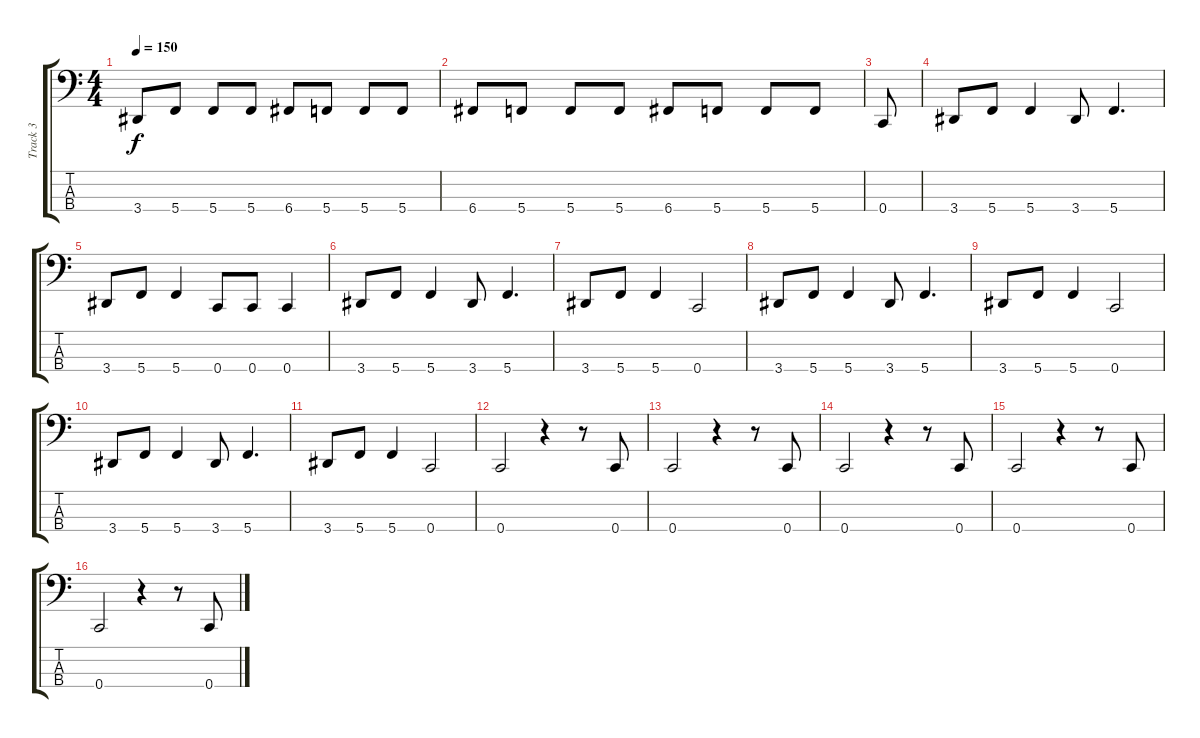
\track ("Track 3" "Track 3") {instrument acousticguitarsteel}
\staff {score tabs}
\tuning (Eb2 Bb1 F1 C1) {hide}
\ts (4 4)
\tempo 150
\clef f4
\ks c
3.4.8{dy f} 5.4.8 5.4.8 5.4.8 6.4.8 5.4.8 5.4.8 5.4.8 |
6.4.8 5.4.8 5.4.8 5.4.8 6.4.8 5.4.8 5.4.8 5.4.8 |
0.4.8 |
3.4.8 5.4.8 5.4.4 3.4.8 5.4.4{d} |
3.4.8 5.4.8 5.4.4 0.4.8 0.4.8 0.4.4 |
3.4.8 5.4.8 5.4.4 3.4.8 5.4.4{d} |
3.4.8 5.4.8 5.4.4 0.4.2 |
3.4.8 5.4.8 5.4.4 3.4.8 5.4.4{d} |
3.4.8 5.4.8 5.4.4 0.4.2 |
3.4.8 5.4.8 5.4.4 3.4.8 5.4.4{d} |
3.4.8 5.4.8 5.4.4 0.4.2 |
0.4.2 r.4 r.8 0.4.8 |
0.4.2 r.4 r.8 0.4.8 |
0.4.2 r.4 r.8 0.4.8 |
0.4.2 r.4 r.8 0.4.8 |
0.4.2 r.4 r.8 0.4.8
